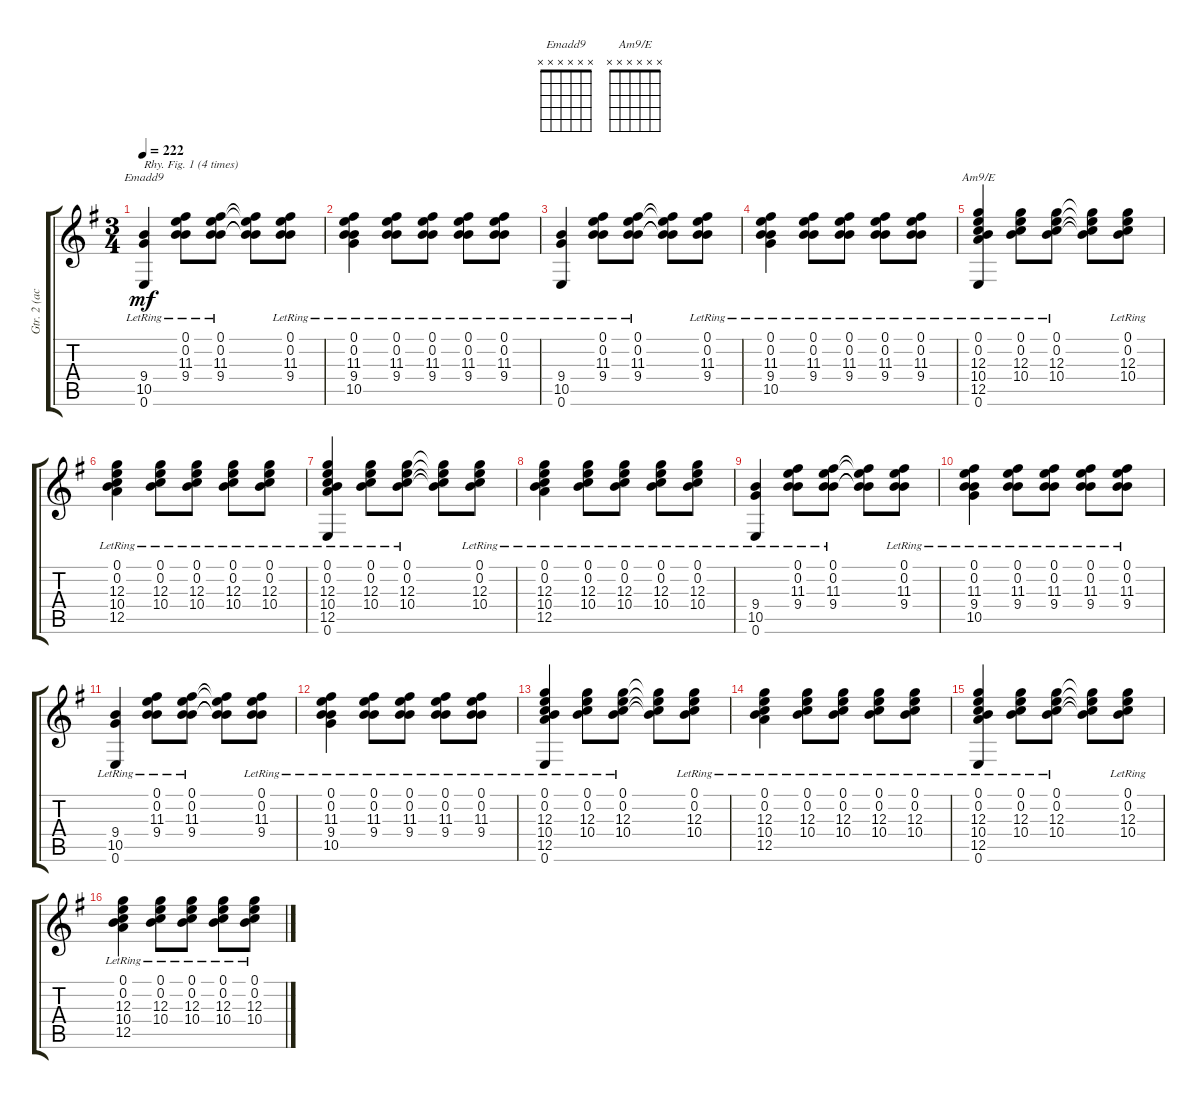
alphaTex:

\track ("Gtr. 2 (acous.)" "Gtr. 2 (ac") {instrument acousticguitarsteel}
\staff {score tabs}
\tuning (E4 B3 G3 D3 A2 E2) {hide}
\chord ("Emadd9" x x x x x x)
\chord ("Am9/E" x x x x x x)
\ts (3 4)
\tempo 222
\clef g2
\ks g
(9.4{lr} 10.5{lr} 0.6{lr}).4{ch "Emadd9" txt "Rhy. Fig. 1 (4 times)" dy mf} (0.1{lr} 0.2{lr} 11.3{lr} 9.4{lr}).8 (0.1{lr} 0.2{lr} 11.3{lr} 9.4{lr}).8 (0.1{t} 0.2{t} 11.3{t} 9.4{t}).8 (0.1{lr} 0.2{lr} 11.3{lr} 9.4{lr}).8 |
(0.1{lr} 0.2{lr} 11.3{lr} 9.4{lr} 10.5{lr}).4 (0.1{lr} 0.2{lr} 11.3{lr} 9.4{lr}).8 (0.1{lr} 0.2{lr} 11.3{lr} 9.4{lr}).8 (0.1{lr} 0.2{lr} 11.3{lr} 9.4{lr}).8 (0.1{lr} 0.2{lr} 11.3{lr} 9.4{lr}).8 |
(9.4{lr} 10.5{lr} 0.6{lr}).4 (0.1{lr} 0.2{lr} 11.3{lr} 9.4{lr}).8 (0.1{lr} 0.2{lr} 11.3{lr} 9.4{lr}).8 (0.1{t} 0.2{t} 11.3{t} 9.4{t}).8 (0.1{lr} 0.2{lr} 11.3{lr} 9.4{lr}).8 |
(0.1{lr} 0.2{lr} 11.3{lr} 9.4{lr} 10.5{lr}).4 (0.1{lr} 0.2{lr} 11.3{lr} 9.4{lr}).8 (0.1{lr} 0.2{lr} 11.3{lr} 9.4{lr}).8 (0.1{lr} 0.2{lr} 11.3{lr} 9.4{lr}).8 (0.1{lr} 0.2{lr} 11.3{lr} 9.4{lr}).8 |
(0.1{lr} 0.2{lr} 12.3{lr} 10.4{lr} 12.5{lr} 0.6{lr}).4{ch "Am9/E"} (0.1{lr} 0.2{lr} 12.3{lr} 10.4{lr}).8 (0.1{lr} 0.2{lr} 12.3{lr} 10.4{lr}).8 (0.1{t} 0.2{t} 12.3{t} 10.4{t}).8 (0.1{lr} 0.2{lr} 12.3{lr} 10.4{lr}).8 |
(0.1{lr} 0.2{lr} 12.3{lr} 10.4{lr} 12.5{lr}).4 (0.1{lr} 0.2{lr} 12.3{lr} 10.4{lr}).8 (0.1{lr} 0.2{lr} 12.3{lr} 10.4{lr}).8 (0.1{lr} 0.2{lr} 12.3{lr} 10.4{lr}).8 (0.1{lr} 0.2{lr} 12.3{lr} 10.4{lr}).8 |
(0.1{lr} 0.2{lr} 12.3{lr} 10.4{lr} 12.5{lr} 0.6{lr}).4 (0.1{lr} 0.2{lr} 12.3{lr} 10.4{lr}).8 (0.1{lr} 0.2{lr} 12.3{lr} 10.4{lr}).8 (0.1{t} 0.2{t} 12.3{t} 10.4{t}).8 (0.1{lr} 0.2{lr} 12.3{lr} 10.4{lr}).8 |
(0.1{lr} 0.2{lr} 12.3{lr} 10.4{lr} 12.5{lr}).4 (0.1{lr} 0.2{lr} 12.3{lr} 10.4{lr}).8 (0.1{lr} 0.2{lr} 12.3{lr} 10.4{lr}).8 (0.1{lr} 0.2{lr} 12.3{lr} 10.4{lr}).8 (0.1{lr} 0.2{lr} 12.3{lr} 10.4{lr}).8 |
(9.4{lr} 10.5{lr} 0.6{lr}).4 (0.1{lr} 0.2{lr} 11.3{lr} 9.4{lr}).8 (0.1{lr} 0.2{lr} 11.3{lr} 9.4{lr}).8 (0.1{t} 0.2{t} 11.3{t} 9.4{t}).8 (0.1{lr} 0.2{lr} 11.3{lr} 9.4{lr}).8 |
(0.1{lr} 0.2{lr} 11.3{lr} 9.4{lr} 10.5{lr}).4 (0.1{lr} 0.2{lr} 11.3{lr} 9.4{lr}).8 (0.1{lr} 0.2{lr} 11.3{lr} 9.4{lr}).8 (0.1{lr} 0.2{lr} 11.3{lr} 9.4{lr}).8 (0.1{lr} 0.2{lr} 11.3{lr} 9.4{lr}).8 |
(9.4{lr} 10.5{lr} 0.6{lr}).4 (0.1{lr} 0.2{lr} 11.3{lr} 9.4{lr}).8 (0.1{lr} 0.2{lr} 11.3{lr} 9.4{lr}).8 (0.1{t} 0.2{t} 11.3{t} 9.4{t}).8 (0.1{lr} 0.2{lr} 11.3{lr} 9.4{lr}).8 |
(0.1{lr} 0.2{lr} 11.3{lr} 9.4{lr} 10.5{lr}).4 (0.1{lr} 0.2{lr} 11.3{lr} 9.4{lr}).8 (0.1{lr} 0.2{lr} 11.3{lr} 9.4{lr}).8 (0.1{lr} 0.2{lr} 11.3{lr} 9.4{lr}).8 (0.1{lr} 0.2{lr} 11.3{lr} 9.4{lr}).8 |
(0.1{lr} 0.2{lr} 12.3{lr} 10.4{lr} 12.5{lr} 0.6{lr}).4 (0.1{lr} 0.2{lr} 12.3{lr} 10.4{lr}).8 (0.1{lr} 0.2{lr} 12.3{lr} 10.4{lr}).8 (0.1{t} 0.2{t} 12.3{t} 10.4{t}).8 (0.1{lr} 0.2{lr} 12.3{lr} 10.4{lr}).8 |
(0.1{lr} 0.2{lr} 12.3{lr} 10.4{lr} 12.5{lr}).4 (0.1{lr} 0.2{lr} 12.3{lr} 10.4{lr}).8 (0.1{lr} 0.2{lr} 12.3{lr} 10.4{lr}).8 (0.1{lr} 0.2{lr} 12.3{lr} 10.4{lr}).8 (0.1{lr} 0.2{lr} 12.3{lr} 10.4{lr}).8 |
(0.1{lr} 0.2{lr} 12.3{lr} 10.4{lr} 12.5{lr} 0.6{lr}).4 (0.1{lr} 0.2{lr} 12.3{lr} 10.4{lr}).8 (0.1{lr} 0.2{lr} 12.3{lr} 10.4{lr}).8 (0.1{t} 0.2{t} 12.3{t} 10.4{t}).8 (0.1{lr} 0.2{lr} 12.3{lr} 10.4{lr}).8 |
(0.1{lr} 0.2{lr} 12.3{lr} 10.4{lr} 12.5{lr}).4 (0.1{lr} 0.2{lr} 12.3{lr} 10.4{lr}).8 (0.1{lr} 0.2{lr} 12.3{lr} 10.4{lr}).8 (0.1{lr} 0.2{lr} 12.3{lr} 10.4{lr}).8 (0.1{lr} 0.2{lr} 12.3{lr} 10.4{lr}).8
